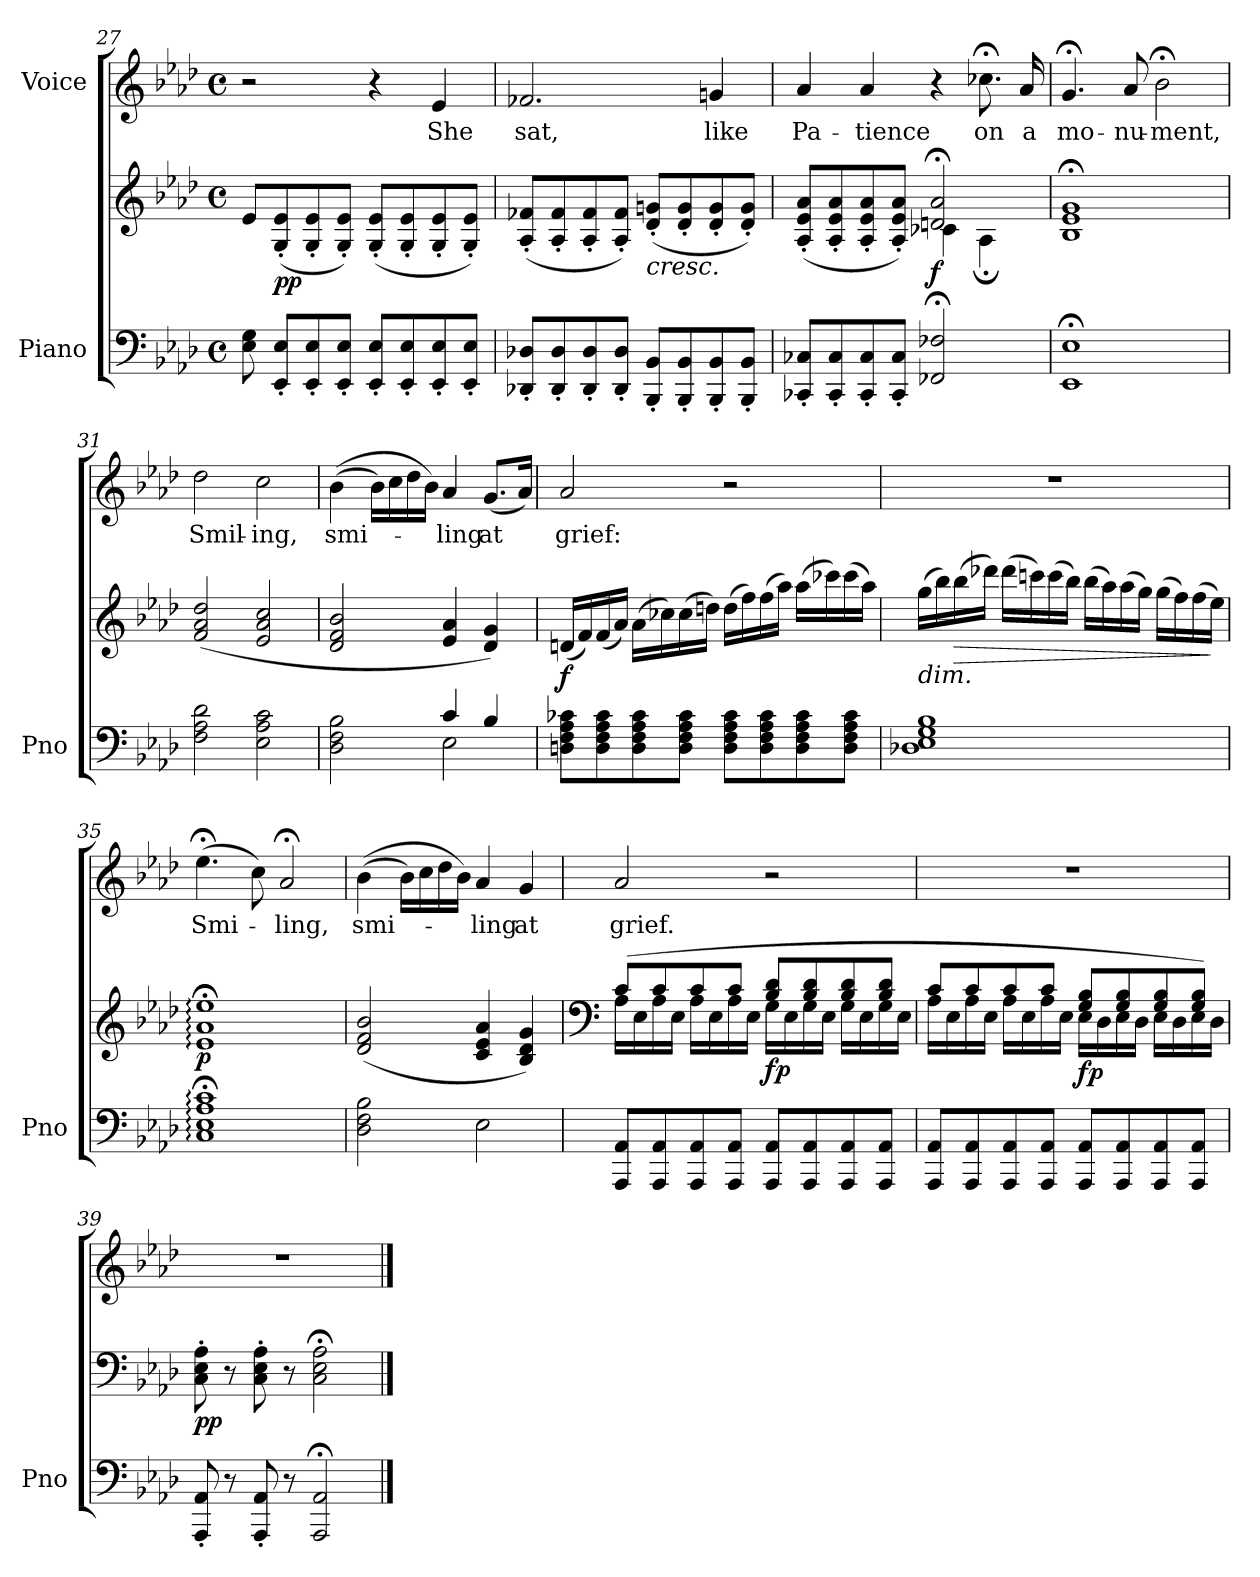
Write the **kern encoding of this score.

**kern	**kern	**dynam	**kern	**text
*part2	*part2	*part2	*part1	*part1
*staff3	*staff2	*staff2/3	*staff1	*staff1
*I"Piano	*	*	*I"Voice	*
*I'Pno	*	*	*	*
*clefF4	*clefG2	*	*clefG2	*
*k[b-e-a-d-]	*k[b-e-a-d-]	*	*k[b-e-a-d-]	*
*M4/4	*M4/4	*	*M4/4	*
*met(c)	*met(c)	*	*met(c)	*
=27	=27	=27	=27	=27
8E-\ 8G\	8e-/L	.	2r	.
!	!	!LO:DY:b	!	!
8EE-/' 8E-/'L	(<8G/' 8e-/'	pp	.	.
8EE-/' 8E-/'	8G/' 8e-/'	.	.	.
8EE-/' 8E-/'J	8G/' 8e-/'J)	.	.	.
8EE-/' 8E-/'L	(<8G/' 8e-/'L	.	4r	.
8EE-/' 8E-/'	8G/' 8e-/'	.	.	.
!	!	!	!	!LO:LY:b
8EE-/' 8E-/'	8G/' 8e-/'	.	4e-/	She
8EE-/' 8E-/'J	8G/' 8e-/'J)	.	.	.
!!LO:PB:g=z
=28	=28	=28	=28	=28
!	!	!	!	!LO:LY:b
8DD-X/' 8D-X/'L	(<8A-/' 8f-X/'L	.	2.f-X/	sat,
8DD-/' 8D-/'	8A-/' 8f-/'	.	.	.
8DD-/' 8D-/'	8A-/' 8f-/'	.	.	.
8DD-/' 8D-/'J	8A-/' 8f-/'J)	.	.	.
!	!LO:TX:b:i:t=cresc.	!	!	!
8BBB-/' 8BB-/'L	(<8d-/' 8gn/'L	.	.	.
8BBB-/' 8BB-/'	8d-/' 8g/'	.	.	.
!	!	!	!	!LO:LY:b
8BBB-/' 8BB-/'	8d-/' 8g/'	.	4gn/	like
8BBB-/' 8BB-/'J	8d-/' 8g/'J)	.	.	.
=29	=29	=29	=29	=29
*	*^	*	*	*
!	!	!	!	!	!LO:LY:b
8CC-X/' 8C-X/'L	(<8A-/' 8e-/' 8a-/'L	2ryy	.	4a-/	Pa-
8CC-/' 8C-/'	8A-/' 8e-/' 8a-/'	.	.	.	.
!	!	!	!	!	!LO:LY:b
8CC-/' 8C-/'	8A-/' 8e-/' 8a-/'	.	.	4a-/	-tience
8CC-/' 8C-/'J	8A-/' 8e-/' 8a-/'J)	.	.	.	.
!	!	!	!LO:DY:b	!	!
2FF-X/; 2F-X/;	2dn/;< 2a-/;<	4c-X\	f	4r	.
!	!	!	!	!	!LO:LY:b
.	.	4A-;\	.	8.cc-X;<\	on
!	!	!	!	!	!LO:LY:b
.	.	.	.	16a-/	a
*	*v	*v	*	*	*
=30	=30	=30	=30	=30
!	!	!	!	!LO:LY:b
1EE-; 1E-;	1B-;< 1e-;< 1g;<	.	4.g;</	mo-
!	!	!	!	!LO:LY:b
.	.	.	8a-/	-nu-
!	!	!	!	!LO:LY:b
.	.	.	2b-;<\	-ment,
=31	=31	=31	=31	=31
!	!	!LO:DY:b	!	!LO:LY:b
!	!	!LO:DY:n=1:b	!	!
2F\ 2A-\ 2d-\	(>2f/ 2a-/ 2dd-/	p other-dynamics	2dd-\	Smil-
!	!	!	!	!LO:LY:b
2E-\ 2A-\ 2c\	2e-/ 2a-/ 2cc/	.	2cc\	-ing,
!!LO:LB:g=z
=32	=32	=32	=32	=32
*^	*	*	*	*
!	!	!	!	!	!LO:LY:b
2D-\ 2F\ 2B-\	2ryy	2d-/ 2f/ 2b-/	.	(>(>4b-\	smi-
.	.	.	.	16b-\LL)	.
.	.	.	.	16cc\	.
.	.	.	.	16dd-\	.
.	.	.	.	16b-\JJ)	.
!	!	!	!	!	!LO:LY:b
4c/	2E-\	4e-/ 4a-/	.	4a-/	-ling
!	!	!	!	!	!LO:LY:b
4B-/	.	4d-/ 4g/)	.	(<8.g/L	at
.	.	.	.	16a-/Jk)	.
*v	*v	*	*	*	*
=33	=33	=33	=33	=33
!	!	!LO:DY:b	!	!LO:LY:b
8Dn\ 8F\ 8A-\ 8c-X\L	(<16dn/LL	f	2a-/	grief:
.	16f/)	.	.	.
8D\ 8F\ 8A-\ 8c-\	(<16f/	.	.	.
.	16a-/JJ)	.	.	.
8D\ 8F\ 8A-\ 8c-\	(>16a-\LL	.	.	.
.	16cc-X\)	.	.	.
8D\ 8F\ 8A-\ 8c-\J	(>16cc-\	.	.	.
.	16ddn\JJ)	.	.	.
8D\ 8F\ 8A-\ 8c-\L	(>16dd\LL	.	2r	.
.	16ff\)	.	.	.
8D\ 8F\ 8A-\ 8c-\	(>16ff\	.	.	.
.	16aa-\JJ)	.	.	.
8D\ 8F\ 8A-\ 8c-\	(>16aa-\LL	.	.	.
.	16ccc-X\)	.	.	.
8D\ 8F\ 8A-\ 8c-\J	(>16ccc-\	.	.	.
.	16aa-\JJ)	.	.	.
!!LO:LB:g=z
=34	=34	=34	=34	=34
!	!LO:TX:b:i:t=dim.	!	!	!
1D-X 1E- 1G 1B-	(>16gg\LL	.	1r	.
.	16bb-\)	.	.	.
!	!	!LO:HP:b	!	!
.	(>16bb-\	>	.	.
.	16ddd-X\JJ)	.	.	.
.	(>16ddd-\LL	.	.	.
.	16cccn\)	.	.	.
.	(>16ccc\	.	.	.
.	16bb-\JJ)	.	.	.
.	(>16bb-\LL	.	.	.
.	16aa-\)	.	.	.
.	(>16aa-\	.	.	.
.	16gg\JJ)	.	.	.
.	(>16gg\LL	.	.	.
.	16ff\)	.	.	.
.	(>16ff\	.	.	.
.	16ee-\JJ)	]	.	.
=35	=35	=35	=35	=35
!	!	!LO:DY:b	!	!LO:LY:b
1C;: 1E-;: 1A-;: 1c;:	1e-;<: 1a-;<: 1ee-;<:	p	(>4.ee-;<\	Smi-
.	.	.	8cc\)	.
!	!	!	!	!LO:LY:b
.	.	.	2a-;</	-ling,
=36	=36	=36	=36	=36
!	!	!	!	!LO:LY:b
2D-\ 2F\ 2B-\	(<2d-/ 2f/ 2b-/	.	(>(>4b-\	smi-
.	.	.	16b-\LL)	.
.	.	.	16cc\	.
.	.	.	16dd-\	.
.	.	.	16b-\JJ)	.
!	!	!	!	!LO:LY:b
2E-\	4c/ 4e-/ 4a-/	.	4a-/	-ling
!	!	!	!	!LO:LY:b
.	4B-/ 4d-/ 4g/)	.	4g/	at
!!LO:LB:g=z
=37	=37	=37	=37	=37
*	*clefF4	*	*	*
*	*^	*	*	*
!	!	!	!	!	!LO:LY:b
8AAA-/ 8AA-/L	(>8c/L	16A-\LL	.	2a-/	grief.
.	.	16E-\	.	.	.
8AAA-/ 8AA-/	8c/	16A-\	.	.	.
.	.	16E-\JJ	.	.	.
8AAA-/ 8AA-/	8c/	16A-\LL	.	.	.
.	.	16E-\	.	.	.
8AAA-/ 8AA-/J	8c/J	16A-\	.	.	.
.	.	16E-\JJ	.	.	.
!	!	!	!LO:DY:b	!	!
8AAA-/ 8AA-/L	8B-/ 8d-/L	16G\LL	fp	2r	.
.	.	16E-\	.	.	.
8AAA-/ 8AA-/	8B-/ 8d-/	16G\	.	.	.
.	.	16E-\JJ	.	.	.
8AAA-/ 8AA-/	8B-/ 8d-/	16G\LL	.	.	.
.	.	16E-\	.	.	.
8AAA-/ 8AA-/J	8B-/ 8d-/J	16G\	.	.	.
.	.	16E-\JJ	.	.	.
=38	=38	=38	=38	=38	=38
8AAA-/ 8AA-/L	8c/L	16A-\LL	.	1r	.
.	.	16E-\	.	.	.
8AAA-/ 8AA-/	8c/	16A-\	.	.	.
.	.	16E-\JJ	.	.	.
8AAA-/ 8AA-/	8c/	16A-\LL	.	.	.
.	.	16E-\	.	.	.
8AAA-/ 8AA-/J	8c/J	16A-\	.	.	.
.	.	16E-\JJ	.	.	.
!	!	!	!LO:DY:b	!	!
8AAA-/ 8AA-/L	8G/ 8B-/L	16E-\LL	fp	.	.
.	.	16D-\	.	.	.
8AAA-/ 8AA-/	8G/ 8B-/	16E-\	.	.	.
.	.	16D-\JJ	.	.	.
8AAA-/ 8AA-/	8G/ 8B-/	16E-\LL	.	.	.
.	.	16D-\	.	.	.
8AAA-/ 8AA-/J	8G/ 8B-/J)	16E-\	.	.	.
.	.	16D-\JJ	.	.	.
=39	=39	=39	=39	=39	=39
!	!	!	!LO:DY:b	!	!
*	*v	*v	*	*	*
8AAA-/' 8AA-/'	8C\' 8E-\' 8A-\'	pp	1r	.
8r	8r	.	.	.
8AAA-/' 8AA-/'	8C\' 8E-\' 8A-\'	.	.	.
8r	8r	.	.	.
2AAA-/; 2AA-/;	2C\;< 2E-\;< 2A-\;<	.	.	.
==	==	==	==	==
*-	*-	*-	*-	*-
